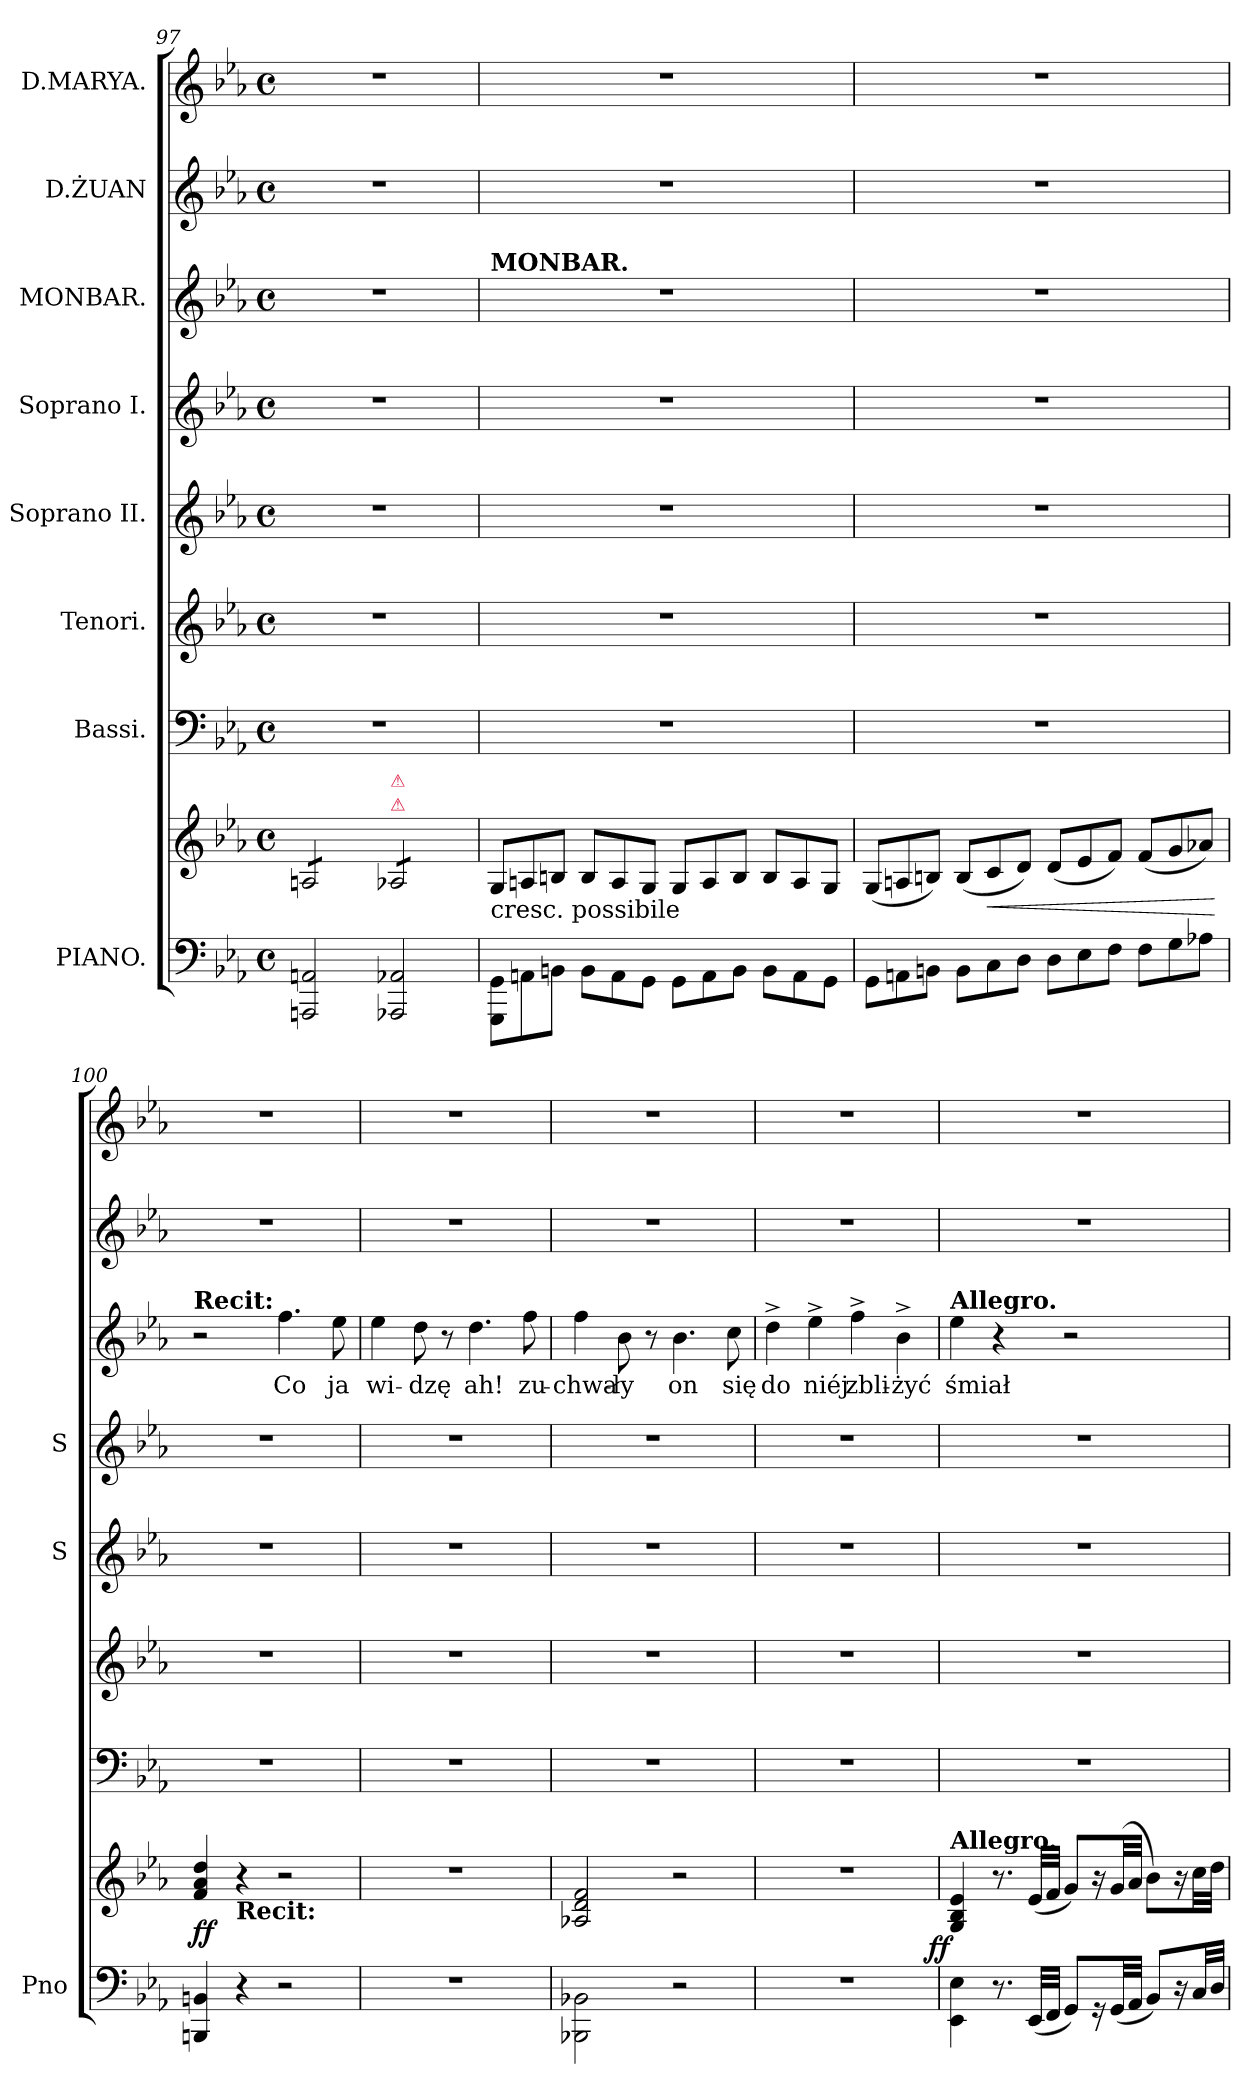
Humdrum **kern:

**kern	**kern	**dynam	**kern	**kern	**kern	**kern	**kern	**text	**kern	**kern
*part8	*part8	*part8	*part7	*part6	*part5	*part4	*part3	*part3	*part2	*part1
*staff9	*staff8	*staff8/9	*staff7	*staff6	*staff5	*staff4	*staff3	*staff3	*staff2	*staff1
*I"PIANO.	*	*	*I"Bassi.	*I"Tenori.	*I"Soprano II.	*I"Soprano I.	*I"MONBAR.	*	*I"D.ŻUAN	*I"D.MARYA.
*I'Pno	*	*	*	*	*I'S	*I'S	*	*	*	*
*clefF4	*clefG2	*	*clefF4	*clefG2	*clefG2	*clefG2	*clefG2	*	*clefG2	*clefG2
*	*	*	*	*ITrd8c12	*	*	*	*	*ITrd8c12	*
*k[b-e-a-]	*k[b-e-a-]	*	*k[b-e-a-]	*k[b-e-a-]	*k[b-e-a-]	*k[b-e-a-]	*k[b-e-a-]	*	*k[b-e-a-]	*k[b-e-a-]
*E-:	*E-:	*	*E-:	*E-:	*E-:	*E-:	*E-:	*	*E-:	*E-:
*M4/4	*M4/4	*	*M4/4	*M4/4	*M4/4	*M4/4	*M4/4	*	*M4/4	*M4/4
*met(c)	*met(c)	*	*met(c)	*met(c)	*met(c)	*met(c)	*met(c)	*	*met(c)	*met(c)
=97	=97	=97	=97	=97	=97	=97	=97	=97	=97	=97
!	!LO:TX:a:color=crimson:t=⚠	!	!	!	!	!	!	!	!	!
!	!LO:TX:a:Bi:color=crimson:t=⚠	!	!	!	!	!	!	!	!	!
*	*tremolo	*	*	*	*	*	*	*	*	*
2AAAn/ 2AAn/	8An/L	.	1r	1r	1r	1r	1r	.	1r	1r
.	8An/	.	.	.	.	.	.	.	.	.
.	8An/	.	.	.	.	.	.	.	.	.
.	8An/J	.	.	.	.	.	.	.	.	.
!	!LO:TX:a:color=crimson:t=⚠	!	!	!	!	!	!	!	!	!
!	!LO:TX:a:Bi:color=crimson:t=⚠	!	!	!	!	!	!	!	!	!
2AAA-X/ 2AA-X/	8A-X/L	.	.	.	.	.	.	.	.	.
.	8A-X/	.	.	.	.	.	.	.	.	.
.	8A-X/	.	.	.	.	.	.	.	.	.
.	8A-X/J	.	.	.	.	.	.	.	.	.
*	*Xtremolo	*	*	*	*	*	*	*	*	*
=98	=98	=98	=98	=98	=98	=98	=98	=98	=98	=98
*Xtuplet	*Xtuplet	*	*	*	*	*	*	*	*	*
!	!	!	!	!	!	!	!LO:TX:a:B:t=MONBAR.	!	!	!
!	!LO:TX:b:t=cresc. possibile	!	!	!	!	!	!	!	!	!
12GGG\ 12GG\L	12G/L	.	1r	1r	1r	1r	1r	.	1r	1r
12AAn\	12An/	.	.	.	.	.	.	.	.	.
12BBn\J	12Bn/J	.	.	.	.	.	.	.	.	.
12BB\L	12B/L	.	.	.	.	.	.	.	.	.
12AA\	12A/	.	.	.	.	.	.	.	.	.
12GG\J	12G/J	.	.	.	.	.	.	.	.	.
12GG\L	12G/L	.	.	.	.	.	.	.	.	.
12AA\	12A/	.	.	.	.	.	.	.	.	.
12BB\J	12B/J	.	.	.	.	.	.	.	.	.
12BB\L	12B/L	.	.	.	.	.	.	.	.	.
12AA\	12A/	.	.	.	.	.	.	.	.	.
12GG\J	12G/J	.	.	.	.	.	.	.	.	.
=99	=99	=99	=99	=99	=99	=99	=99	=99	=99	=99
12GG\L	(12G/L	.	1r	1r	1r	1r	1r	.	1r	1r
12AAn\	12An/	.	.	.	.	.	.	.	.	.
12BBn\J	12Bn/J)	.	.	.	.	.	.	.	.	.
12BB\L	(>12B/L	.	.	.	.	.	.	.	.	.
12C\	12c/	<	.	.	.	.	.	.	.	.
12D\J	12d/J)	.	.	.	.	.	.	.	.	.
12D\L	(>12d/L	.	.	.	.	.	.	.	.	.
12E-\	12e-/	.	.	.	.	.	.	.	.	.
12F\J	12f/J)	.	.	.	.	.	.	.	.	.
12F\L	(>12f/L	.	.	.	.	.	.	.	.	.
12G\	12g/	.	.	.	.	.	.	.	.	.
12A-X\J	12a-X/J)	.	.	.	.	.	.	.	.	.
.	.	[	.	.	.	.	.	.	.	.
=100	=100	=100	=100	=100	=100	=100	=100	=100	=100	=100
!	!	!	!	!	!	!	!LO:TX:a:B:t=Recit&colon;	!	!	!
4BBBn/ 4BBn/	4f/ 4a-/ 4dd/	ff	1r	1r	1r	1r	2r	.	1r	1r
!	!LO:TX:b:B:t=Recit&colon;	!	!	!	!	!	!	!	!	!
4r	4r	.	.	.	.	.	.	.	.	.
2r	2r	.	.	.	.	.	4.ff\	Co	.	.
.	.	.	.	.	.	.	8ee-\	ja	.	.
=101	=101	=101	=101	=101	=101	=101	=101	=101	=101	=101
1r	1r	.	1r	1r	1r	1r	4ee-\	wi-	1r	1r
.	.	.	.	.	.	.	8dd\	-dzę	.	.
.	.	.	.	.	.	.	8r	.	.	.
.	.	.	.	.	.	.	4.dd\	ah!	.	.
.	.	.	.	.	.	.	8ff\	zu-	.	.
=102	=102	=102	=102	=102	=102	=102	=102	=102	=102	=102
2BBB-X\ 2BB-X\	2A-X/ 2d/ 2f/	.	1r	1r	1r	1r	4ff\	-chwa-	1r	1r
.	.	.	.	.	.	.	8b-\	-ły	.	.
.	.	.	.	.	.	.	8r	.	.	.
2r	2r	.	.	.	.	.	4.b-\	on	.	.
.	.	.	.	.	.	.	8cc\	się	.	.
=103	=103	=103	=103	=103	=103	=103	=103	=103	=103	=103
1r	1r	.	1r	1r	1r	1r	4dd^\	do	1r	1r
.	.	.	.	.	.	.	4ee-^\	niéj	.	.
.	.	.	.	.	.	.	4ff^\	zbli-	.	.
.	.	.	.	.	.	.	4b-^\	-żyć	.	.
=104	=104	=104	=104	=104	=104	=104	=104	=104	=104	=104
!	!	!	!	!	!	!	!LO:TX:a:B:t=Allegro.	!	!	!
!	!LO:TX:a:B:t=Allegro.	!	!	!	!	!	!	!	!	!
!	!	!LO:DY:b:rj	!	!	!	!	!	!	!	!
4EE-\ 4E-\	4G/ 4B-/ 4e-/	ff	1r	1r	1r	1r	4ee-\	śmiał	1r	1r
8.r	8.r	.	.	.	.	.	4r	.	.	.
(32EE-/LLL	(32e-/LLL	.	.	.	.	.	.	.	.	.
32FF/JJJ	32f/JJJ	.	.	.	.	.	.	.	.	.
8GG/L)	8g/L)	.	.	.	.	.	2r	.	.	.
16r	16r	.	.	.	.	.	.	.	.	.
(32GG/LL	(<32g/LL	.	.	.	.	.	.	.	.	.
32AA-/JJJ	32a-/JJJ	.	.	.	.	.	.	.	.	.
8BB-/L)	8b-\L)	.	.	.	.	.	.	.	.	.
16r	16r	.	.	.	.	.	.	.	.	.
32C/LL	32cc\LL	.	.	.	.	.	.	.	.	.
32D/JJJ	32dd\JJJ	.	.	.	.	.	.	.	.	.
=	=	=	=	=	=	=	=	=	=	=
*-	*-	*-	*-	*-	*-	*-	*-	*-	*-	*-
